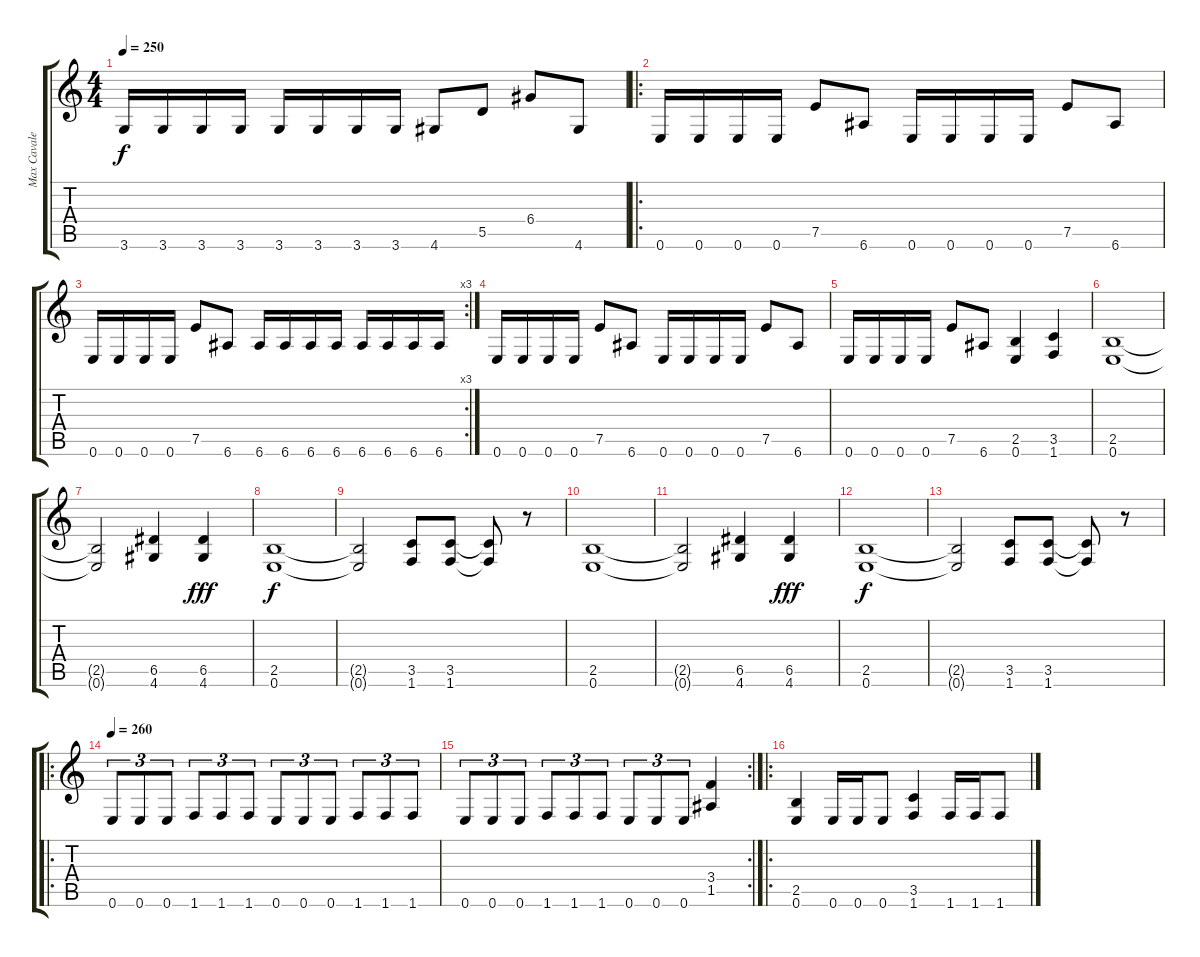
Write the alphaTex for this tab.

\track ("Max Cavalera" "Max Cavale") {instrument distortionguitar}
\staff {score tabs}
\tuning (E4 B3 G3 D3 A2 E2) {hide}
\ts (4 4)
\tempo 250
\clef g2
\ks c
3.6.16{dy f} 3.6.16 3.6.16 3.6.16 3.6.16 3.6.16 3.6.16 3.6.16 4.6.8 5.5.8 6.4.8 4.6.8 |
\ro
0.6.16 0.6.16 0.6.16 0.6.16 7.5.8 6.6.8 0.6.16 0.6.16 0.6.16 0.6.16 7.5.8 6.6.8 |
\rc 3
0.6.16 0.6.16 0.6.16 0.6.16 7.5.8 6.6.8 6.6.16 6.6.16 6.6.16 6.6.16 6.6.16 6.6.16 6.6.16 6.6.16 |
0.6.16 0.6.16 0.6.16 0.6.16 7.5.8 6.6.8 0.6.16 0.6.16 0.6.16 0.6.16 7.5.8 6.6.8 |
0.6.16 0.6.16 0.6.16 0.6.16 7.5.8 6.6.8 (2.5 0.6).4 (3.5 1.6).4 |
(2.5 0.6).1 |
(2.5{t} 0.6{t}).2 (6.5 4.6).4 (6.5 4.6).4{dy fff} |
(2.5 0.6).1{dy f} |
(2.5{t} 0.6{t}).2 (3.5 1.6).8 (3.5 1.6).8 (3.5{t} 1.6{t}).8 r.8 |
(2.5 0.6).1 |
(2.5{t} 0.6{t}).2 (6.5 4.6).4 (6.5 4.6).4{dy fff} |
(2.5 0.6).1{dy f} |
(2.5{t} 0.6{t}).2 (3.5 1.6).8 (3.5 1.6).8 (3.5{t} 1.6{t}).8 r.8 |
\ro
\tempo 260
0.6.8{tu (3 2)} 0.6.8{tu (3 2)} 0.6.8{tu (3 2)} 1.6.8{tu (3 2)} 1.6.8{tu (3 2)} 1.6.8{tu (3 2)} 0.6.8{tu (3 2)} 0.6.8{tu (3 2)} 0.6.8{tu (3 2)} 1.6.8{tu (3 2)} 1.6.8{tu (3 2)} 1.6.8{tu (3 2)} |
\rc 2
0.6.8{tu (3 2)} 0.6.8{tu (3 2)} 0.6.8{tu (3 2)} 1.6.8{tu (3 2)} 1.6.8{tu (3 2)} 1.6.8{tu (3 2)} 0.6.8{tu (3 2)} 0.6.8{tu (3 2)} 0.6.8{tu (3 2)} (3.4 1.5).4 |
\ro
(2.5 0.6).4 0.6.16 0.6.16 0.6.8 (3.5 1.6).4 1.6.16 1.6.16 1.6.8
